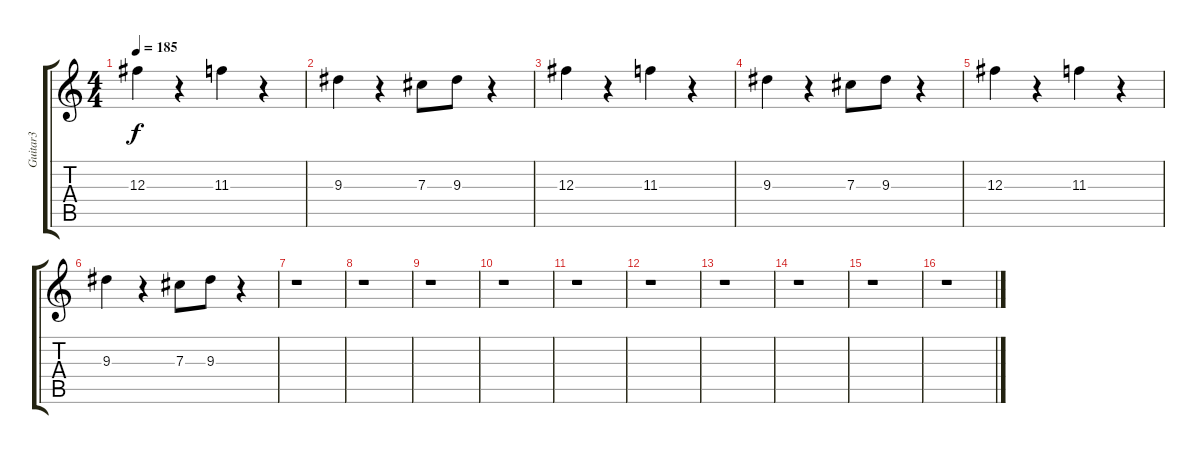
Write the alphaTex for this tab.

\track ("Guitar3" "Guitar3") {instrument distortionguitar}
\staff {score tabs}
\tuning (Eb4 Bb3 Gb3 Db3 Ab2 Eb2) {hide}
\ts (4 4)
\tempo 185
\clef g2
\ks c
12.3.4{dy f} r.4 11.3.4 r.4 |
9.3.4 r.4 7.3.8 9.3.8 r.4 |
12.3.4 r.4 11.3.4 r.4 |
9.3.4 r.4 7.3.8 9.3.8 r.4 |
12.3.4 r.4 11.3.4 r.4 |
9.3.4 r.4 7.3.8 9.3.8 r.4 |
r.1 |
r.1 |
r.1 |
r.1 |
r.1 |
r.1 |
r.1 |
r.1 |
r.1 |
r.1
